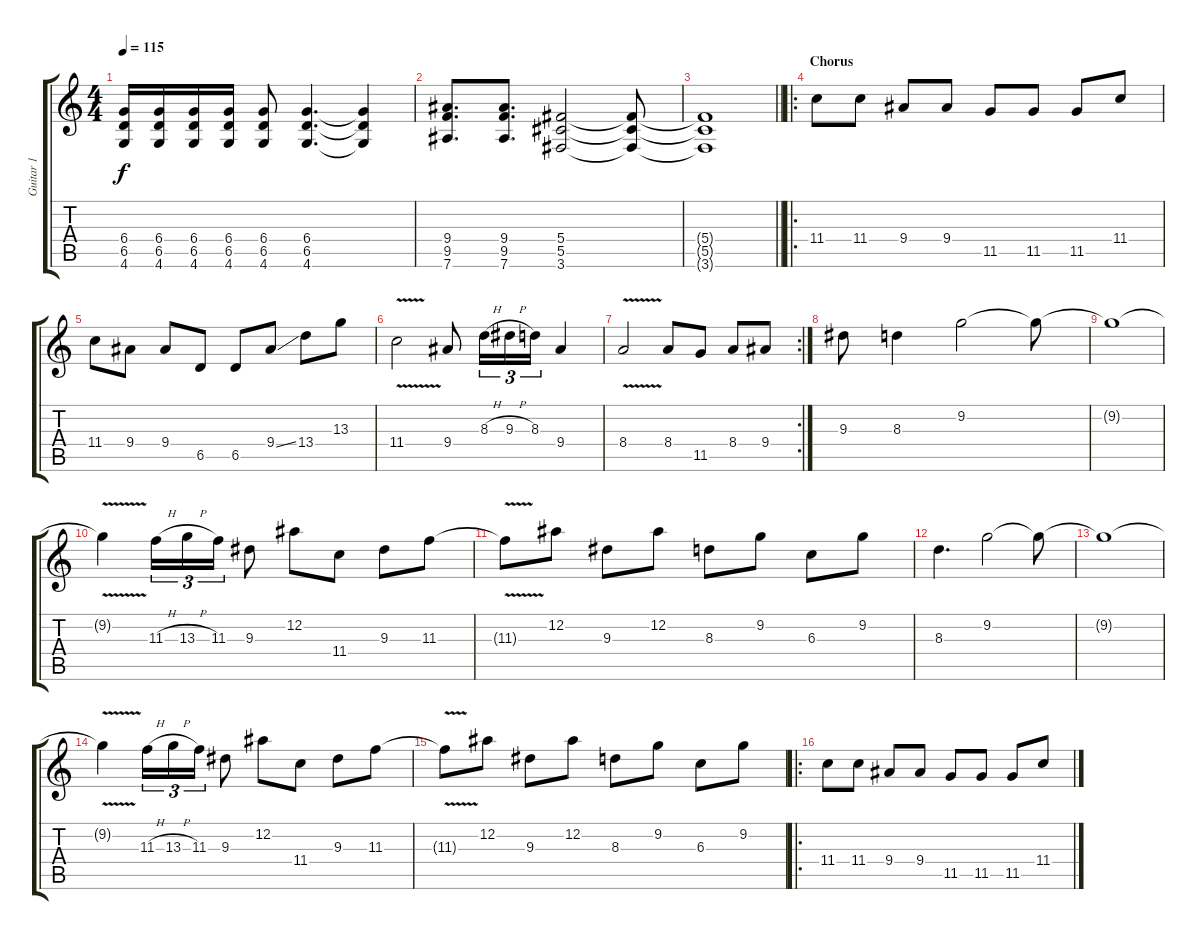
\track ("Guitar 1" "Guitar 1") {instrument distortionguitar}
\staff {score tabs}
\tuning (Eb4 Bb3 Gb3 Db3 Ab2 Eb2) {hide}
\ts (4 4)
\tempo 115
\clef g2
\ks c
(6.4 6.5 4.6).16{dy f} (6.4 6.5 4.6).16 (6.4 6.5 4.6).16 (6.4 6.5 4.6).16 (6.4 6.5 4.6).8 (6.4 6.5 4.6).4{d} (6.4{t} 6.5{t} 4.6{t}).4 |
(9.4 9.5 7.6).8{d} (9.4 9.5 7.6).8{d} (5.4 5.5 3.6).2 (5.4{t} 5.5{t} 3.6{t}).8 |
\barLineRight lightlight
(5.4{t} 5.5{t} 3.6{t}).1 |
\ro
\section ("" "Chorus")
11.4.8 11.4.8 9.4.8 9.4.8 11.5.8 11.5.8 11.5.8 11.4.8 |
11.4.8 9.4.8 9.4.8 6.5.8 6.5.8 9.4{ss}.8 13.4.8 13.3.8 |
11.4{v}.2 9.4.8 8.3{h}.16{tu (3 2)} 9.3{h}.16{tu (3 2)} 8.3.16{tu (3 2)} 9.4.4 |
\rc 2
8.4{v}.2 8.4.8 11.5.8 8.4.8 9.4.8 |
9.3.8 8.3.4 9.2.2 9.2{t}.8 |
9.2{t}.1 |
9.2{v t}.4 11.3{h}.16{tu (3 2)} 13.3{h}.16{tu (3 2)} 11.3.16{tu (3 2)} 9.3.8 12.2.8 11.4.8 9.3.8 11.3.8 |
11.3{v t}.8 12.2.8 9.3.8 12.2.8 8.3.8 9.2.8 6.3.8 9.2.8 |
8.3.4{d} 9.2.2 9.2{t}.8 |
9.2{t}.1 |
9.2{v t}.4 11.3{h}.16{tu (3 2)} 13.3{h}.16{tu (3 2)} 11.3.16{tu (3 2)} 9.3.8 12.2.8 11.4.8 9.3.8 11.3.8 |
11.3{v t}.8 12.2.8 9.3.8 12.2.8 8.3.8 9.2.8 6.3.8 9.2.8 |
\ro
11.4.8 11.4.8 9.4.8 9.4.8 11.5.8 11.5.8 11.5.8 11.4.8
